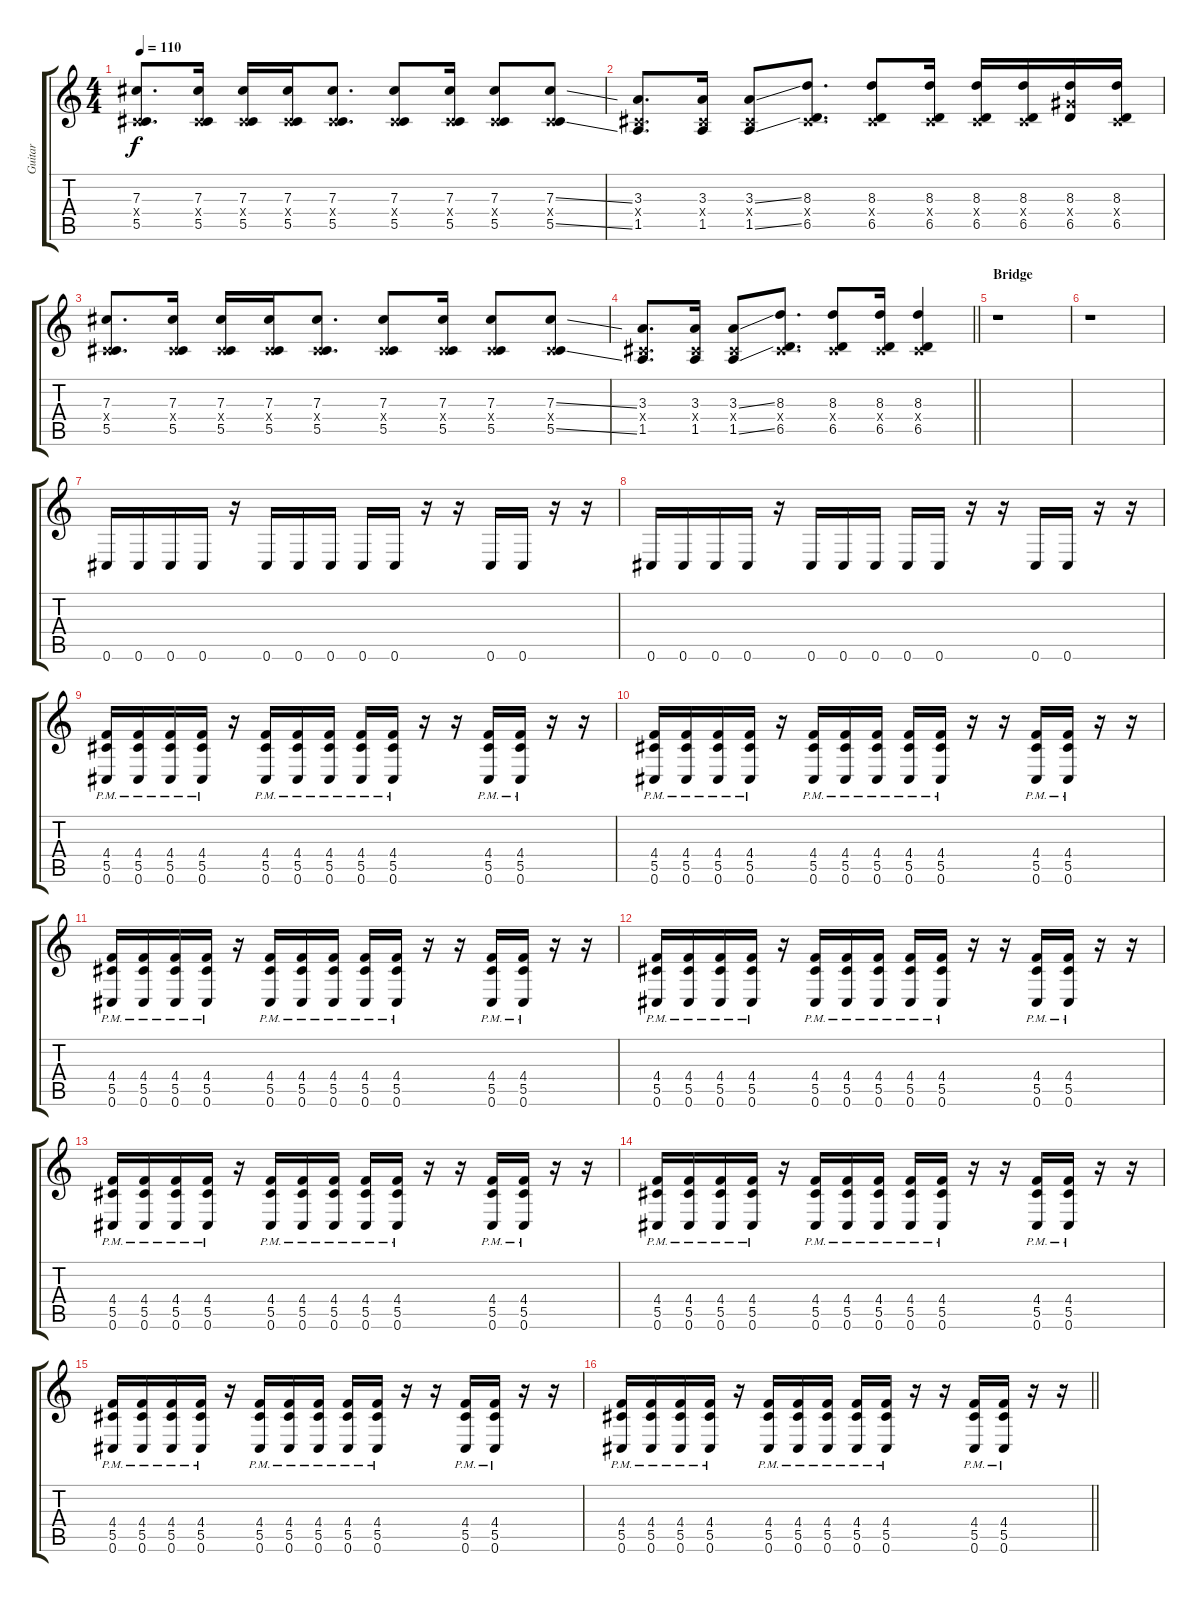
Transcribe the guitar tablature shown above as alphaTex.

\track ("Guitar" "Guitar") {instrument distortionguitar}
\staff {score tabs}
\tuning (Eb4 Bb3 Gb3 Db3 Ab2 Db2) {hide}
\ts (4 4)
\tempo 110
\clef g2
\ks c
(7.3 0.4{x} 5.5).8{d dy f} (7.3 0.4{x} 5.5).16 (7.3 0.4{x} 5.5).16 (7.3 0.4{x} 5.5).16 (7.3 0.4{x} 5.5).8{d} (7.3 0.4{x} 5.5).8 (7.3 0.4{x} 5.5).16 (7.3 0.4{x} 5.5).8 (7.3{ss} 0.4{x} 5.5{ss}).8 |
(3.3 0.4{x} 1.5).8{d} (3.3 0.4{x} 1.5).16 (3.3{ss} 0.4{x} 1.5{ss}).8 (8.3 0.4{x} 6.5).8{d} (8.3 0.4{x} 6.5).8 (8.3 0.4{x} 6.5).16 (8.3 0.4{x} 6.5).16 (8.3 0.4{x} 6.5).16 (8.3 7.4{x} 6.5).16 (8.3 0.4{x} 6.5).16 |
(7.3 0.4{x} 5.5).8{d} (7.3 0.4{x} 5.5).16 (7.3 0.4{x} 5.5).16 (7.3 0.4{x} 5.5).16 (7.3 0.4{x} 5.5).8{d} (7.3 0.4{x} 5.5).8 (7.3 0.4{x} 5.5).16 (7.3 0.4{x} 5.5).8 (7.3{ss} 0.4{x} 5.5{ss}).8 |
\barLineRight lightlight
(3.3 0.4{x} 1.5).8{d} (3.3 0.4{x} 1.5).16 (3.3{ss} 0.4{x} 1.5{ss}).8 (8.3 0.4{x} 6.5).8{d} (8.3 0.4{x} 6.5).8 (8.3 0.4{x} 6.5).16 (8.3 0.4{x} 6.5).4 |
\section ("" "Bridge")
r.1 |
r.1 |
0.6.16 0.6.16 0.6.16 0.6.16 r.16 0.6.16 0.6.16 0.6.16 0.6.16 0.6.16 r.16 r.16 0.6.16 0.6.16 r.16 r.16 |
0.6.16 0.6.16 0.6.16 0.6.16 r.16 0.6.16 0.6.16 0.6.16 0.6.16 0.6.16 r.16 r.16 0.6.16 0.6.16 r.16 r.16 |
(4.4{pm} 5.5{pm} 0.6{pm}).16 (4.4{pm} 5.5{pm} 0.6{pm}).16 (4.4{pm} 5.5{pm} 0.6{pm}).16 (4.4{pm} 5.5{pm} 0.6{pm}).16 r.16 (4.4{pm} 5.5{pm} 0.6{pm}).16 (4.4{pm} 5.5{pm} 0.6{pm}).16 (4.4{pm} 5.5{pm} 0.6{pm}).16 (4.4{pm} 5.5{pm} 0.6{pm}).16 (4.4{pm} 5.5{pm} 0.6{pm}).16 r.16 r.16 (4.4{pm} 5.5{pm} 0.6{pm}).16 (4.4{pm} 5.5{pm} 0.6{pm}).16 r.16 r.16 |
(4.4{pm} 5.5{pm} 0.6{pm}).16 (4.4{pm} 5.5{pm} 0.6{pm}).16 (4.4{pm} 5.5{pm} 0.6{pm}).16 (4.4{pm} 5.5{pm} 0.6{pm}).16 r.16 (4.4{pm} 5.5{pm} 0.6{pm}).16 (4.4{pm} 5.5{pm} 0.6{pm}).16 (4.4{pm} 5.5{pm} 0.6{pm}).16 (4.4{pm} 5.5{pm} 0.6{pm}).16 (4.4{pm} 5.5{pm} 0.6{pm}).16 r.16 r.16 (4.4{pm} 5.5{pm} 0.6{pm}).16 (4.4{pm} 5.5{pm} 0.6{pm}).16 r.16 r.16 |
(4.4{pm} 5.5{pm} 0.6{pm}).16 (4.4{pm} 5.5{pm} 0.6{pm}).16 (4.4{pm} 5.5{pm} 0.6{pm}).16 (4.4{pm} 5.5{pm} 0.6{pm}).16 r.16 (4.4{pm} 5.5{pm} 0.6{pm}).16 (4.4{pm} 5.5{pm} 0.6{pm}).16 (4.4{pm} 5.5{pm} 0.6{pm}).16 (4.4{pm} 5.5{pm} 0.6{pm}).16 (4.4{pm} 5.5{pm} 0.6{pm}).16 r.16 r.16 (4.4{pm} 5.5{pm} 0.6{pm}).16 (4.4{pm} 5.5{pm} 0.6{pm}).16 r.16 r.16 |
(4.4{pm} 5.5{pm} 0.6{pm}).16 (4.4{pm} 5.5{pm} 0.6{pm}).16 (4.4{pm} 5.5{pm} 0.6{pm}).16 (4.4{pm} 5.5{pm} 0.6{pm}).16 r.16 (4.4{pm} 5.5{pm} 0.6{pm}).16 (4.4{pm} 5.5{pm} 0.6{pm}).16 (4.4{pm} 5.5{pm} 0.6{pm}).16 (4.4{pm} 5.5{pm} 0.6{pm}).16 (4.4{pm} 5.5{pm} 0.6{pm}).16 r.16 r.16 (4.4{pm} 5.5{pm} 0.6{pm}).16 (4.4{pm} 5.5{pm} 0.6{pm}).16 r.16 r.16 |
(4.4{pm} 5.5{pm} 0.6{pm}).16 (4.4{pm} 5.5{pm} 0.6{pm}).16 (4.4{pm} 5.5{pm} 0.6{pm}).16 (4.4{pm} 5.5{pm} 0.6{pm}).16 r.16 (4.4{pm} 5.5{pm} 0.6{pm}).16 (4.4{pm} 5.5{pm} 0.6{pm}).16 (4.4{pm} 5.5{pm} 0.6{pm}).16 (4.4{pm} 5.5{pm} 0.6{pm}).16 (4.4{pm} 5.5{pm} 0.6{pm}).16 r.16 r.16 (4.4{pm} 5.5{pm} 0.6{pm}).16 (4.4{pm} 5.5{pm} 0.6{pm}).16 r.16 r.16 |
(4.4{pm} 5.5{pm} 0.6{pm}).16 (4.4{pm} 5.5{pm} 0.6{pm}).16 (4.4{pm} 5.5{pm} 0.6{pm}).16 (4.4{pm} 5.5{pm} 0.6{pm}).16 r.16 (4.4{pm} 5.5{pm} 0.6{pm}).16 (4.4{pm} 5.5{pm} 0.6{pm}).16 (4.4{pm} 5.5{pm} 0.6{pm}).16 (4.4{pm} 5.5{pm} 0.6{pm}).16 (4.4{pm} 5.5{pm} 0.6{pm}).16 r.16 r.16 (4.4{pm} 5.5{pm} 0.6{pm}).16 (4.4{pm} 5.5{pm} 0.6{pm}).16 r.16 r.16 |
(4.4{pm} 5.5{pm} 0.6{pm}).16 (4.4{pm} 5.5{pm} 0.6{pm}).16 (4.4{pm} 5.5{pm} 0.6{pm}).16 (4.4{pm} 5.5{pm} 0.6{pm}).16 r.16 (4.4{pm} 5.5{pm} 0.6{pm}).16 (4.4{pm} 5.5{pm} 0.6{pm}).16 (4.4{pm} 5.5{pm} 0.6{pm}).16 (4.4{pm} 5.5{pm} 0.6{pm}).16 (4.4{pm} 5.5{pm} 0.6{pm}).16 r.16 r.16 (4.4{pm} 5.5{pm} 0.6{pm}).16 (4.4{pm} 5.5{pm} 0.6{pm}).16 r.16 r.16 |
\barLineRight lightlight
(4.4{pm} 5.5{pm} 0.6{pm}).16 (4.4{pm} 5.5{pm} 0.6{pm}).16 (4.4{pm} 5.5{pm} 0.6{pm}).16 (4.4{pm} 5.5{pm} 0.6{pm}).16 r.16 (4.4{pm} 5.5{pm} 0.6{pm}).16 (4.4{pm} 5.5{pm} 0.6{pm}).16 (4.4{pm} 5.5{pm} 0.6{pm}).16 (4.4{pm} 5.5{pm} 0.6{pm}).16 (4.4{pm} 5.5{pm} 0.6{pm}).16 r.16 r.16 (4.4{pm} 5.5{pm} 0.6{pm}).16 (4.4{pm} 5.5{pm} 0.6{pm}).16 r.16 r.16
